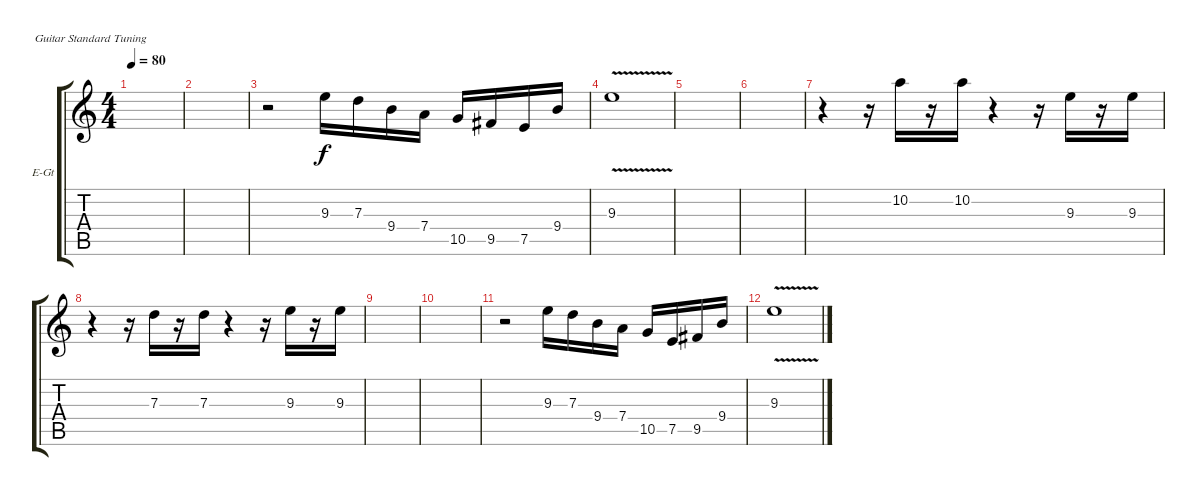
\defaultSystemsLayout 4
\bracketExtendMode groupsimilarinstruments
\firstSystemTrackNameOrientation horizontal
\otherSystemsTrackNameOrientation horizontal
\track ("Соло" "E-Gt") {instrument distortionguitar}
\staff {score tabs}
\tuning (E4 B3 G3 D3 A2 E2)
\ts (4 4)
\tempo 80
\clef g2
\scale
0.333333
\ks c
|
\scale
0.333333 |
\scale
0.333333 r.2 9.3.16 7.3.16 9.4.16 7.4.16 10.5.16 9.5.16 7.5.16 9.4.16 |
\scale
0.333333 9.3{v}.1 |
\scale
0.333333 |
\scale
0.333333 |
\scale
0.333333 r.4 r.16 10.2.16 r.16 10.2.16 r.4 r.16 9.3.16 r.16 9.3.16 |
\scale
0.333333 r.4 r.16 7.3.16 r.16 7.3.16 r.4 r.16 9.3.16 r.16 9.3.16 |
\scale
0.333333 |
\scale
0.333333 |
\scale
0.333333 r.2 9.3.16 7.3.16 9.4.16 7.4.16 10.5.16 7.5.16 9.5.16 9.4.16 |
9.3{v}.1
